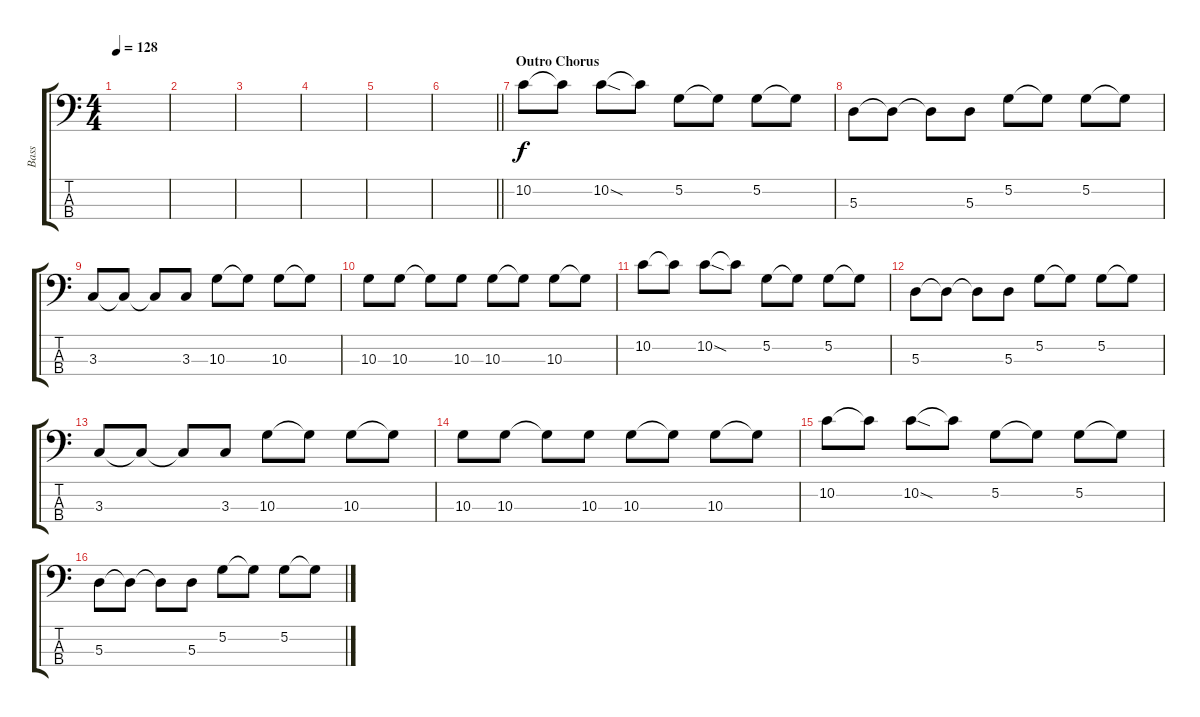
\track ("Bass" "Bass") {instrument electricbassfinger}
\staff {score tabs}
\tuning (G2 D2 A1 E1) {hide}
\ts (4 4)
\tempo 128
\clef f4
\ks c
|
|
|
|
|
\barLineRight lightlight
|
\section ("" "Outro Chorus")
10.2.8 10.2{t}.8 10.2{sod}.8 10.2{t}.8 5.2.8 5.2{t}.8 5.2.8 5.2{t}.8 |
5.3.8 5.3{t}.8 5.3{t}.8 5.3.8 5.2.8 5.2{t}.8 5.2.8 5.2{t}.8 |
3.3.8 3.3{t}.8 3.3{t}.8 3.3.8 10.3.8 10.3{t}.8 10.3.8 10.3{t}.8 |
10.3.8 10.3.8 10.3{t}.8 10.3.8 10.3.8 10.3{t}.8 10.3.8 10.3{t}.8 |
10.2.8 10.2{t}.8 10.2{sod}.8 10.2{t}.8 5.2.8 5.2{t}.8 5.2.8 5.2{t}.8 |
5.3.8 5.3{t}.8 5.3{t}.8 5.3.8 5.2.8 5.2{t}.8 5.2.8 5.2{t}.8 |
3.3.8 3.3{t}.8 3.3{t}.8 3.3.8 10.3.8 10.3{t}.8 10.3.8 10.3{t}.8 |
10.3.8 10.3.8 10.3{t}.8 10.3.8 10.3.8 10.3{t}.8 10.3.8 10.3{t}.8 |
10.2.8 10.2{t}.8 10.2{sod}.8 10.2{t}.8 5.2.8 5.2{t}.8 5.2.8 5.2{t}.8 |
5.3.8 5.3{t}.8 5.3{t}.8 5.3.8 5.2.8 5.2{t}.8 5.2.8 5.2{t}.8
